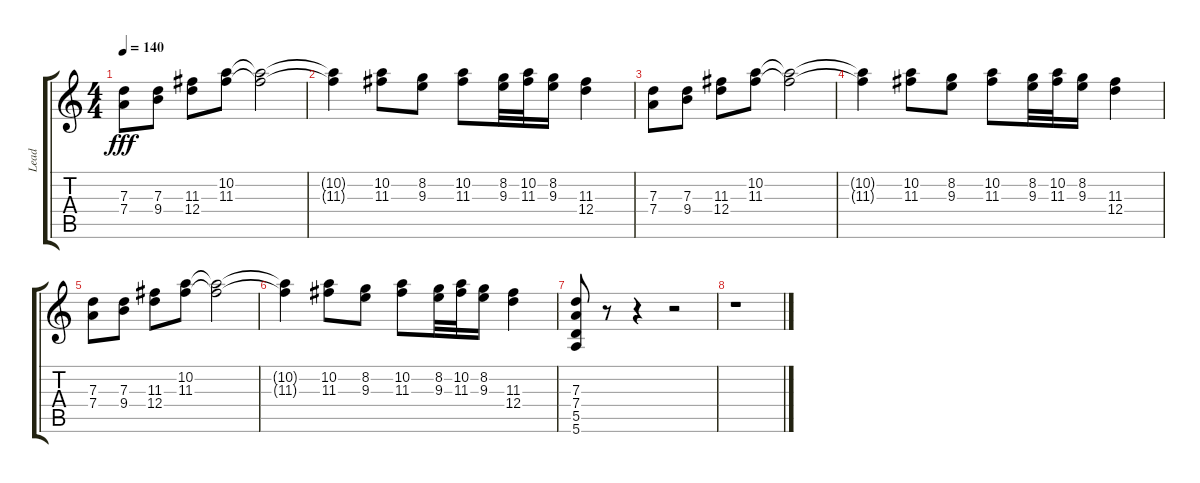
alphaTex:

\track ("Lead" "Lead") {instrument overdrivenguitar}
\staff {score tabs}
\tuning (E4 B3 G3 D3 A2 E2) {hide}
\ts (4 4)
\tempo 140
\clef g2
\ks c
(7.3 7.4).8{dy fff volume 13} (7.3 9.4).8 (11.3 12.4).8 (10.2 11.3).8 (10.2{t} 11.3{t}).2 |
(10.2{t} 11.3{t}).4 (10.2 11.3).8 (8.2 9.3).8 (10.2 11.3).8 (8.2 9.3).32 (10.2 11.3).32 (8.2 9.3).16 (11.3 12.4).4 |
(7.3 7.4).8 (7.3 9.4).8 (11.3 12.4).8 (10.2 11.3).8 (10.2{t} 11.3{t}).2 |
(10.2{t} 11.3{t}).4 (10.2 11.3).8 (8.2 9.3).8 (10.2 11.3).8 (8.2 9.3).32 (10.2 11.3).32 (8.2 9.3).16 (11.3 12.4).4 |
(7.3 7.4).8 (7.3 9.4).8 (11.3 12.4).8 (10.2 11.3).8 (10.2{t} 11.3{t}).2 |
(10.2{t} 11.3{t}).4 (10.2 11.3).8 (8.2 9.3).8 (10.2 11.3).8 (8.2 9.3).32 (10.2 11.3).32 (8.2 9.3).16 (11.3 12.4).4 |
(7.3 7.4 5.5 5.6).8 r.8 r.4 r.2 |
r.1
